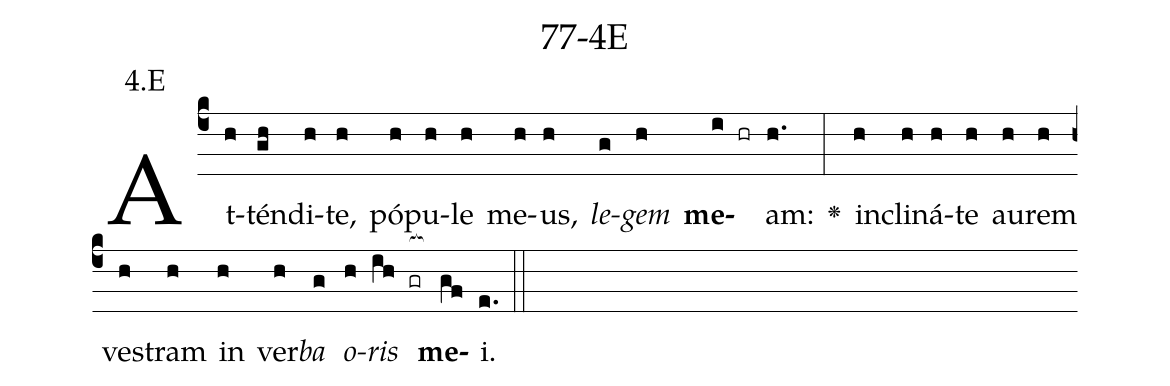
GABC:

name: 77-4E;
annotation: 4.E;
%%
(c4)At(h)tén(gh)di(h)te,(h) pó(h)pu(h)le(h) me(h)us,(h) <i>le</i>(g)<i>gem</i>(h) <b>me</b>(i hr)am:(h.) <v>\greheightstar</v>(:) in(h)cli(h)ná(h)te(h) au(h)rem(h) ves(h)tram(h) in(h) ver(h)<i>ba</i>(g) <i>o</i>(h)<i>ris</i>(ih gr[ocb:1{]) <b>me</b>(gf[ocb:0}])i.(e.) (::)


%E(h) u(g) o(h) u(ih) a(gf) e.(e.) (::)
